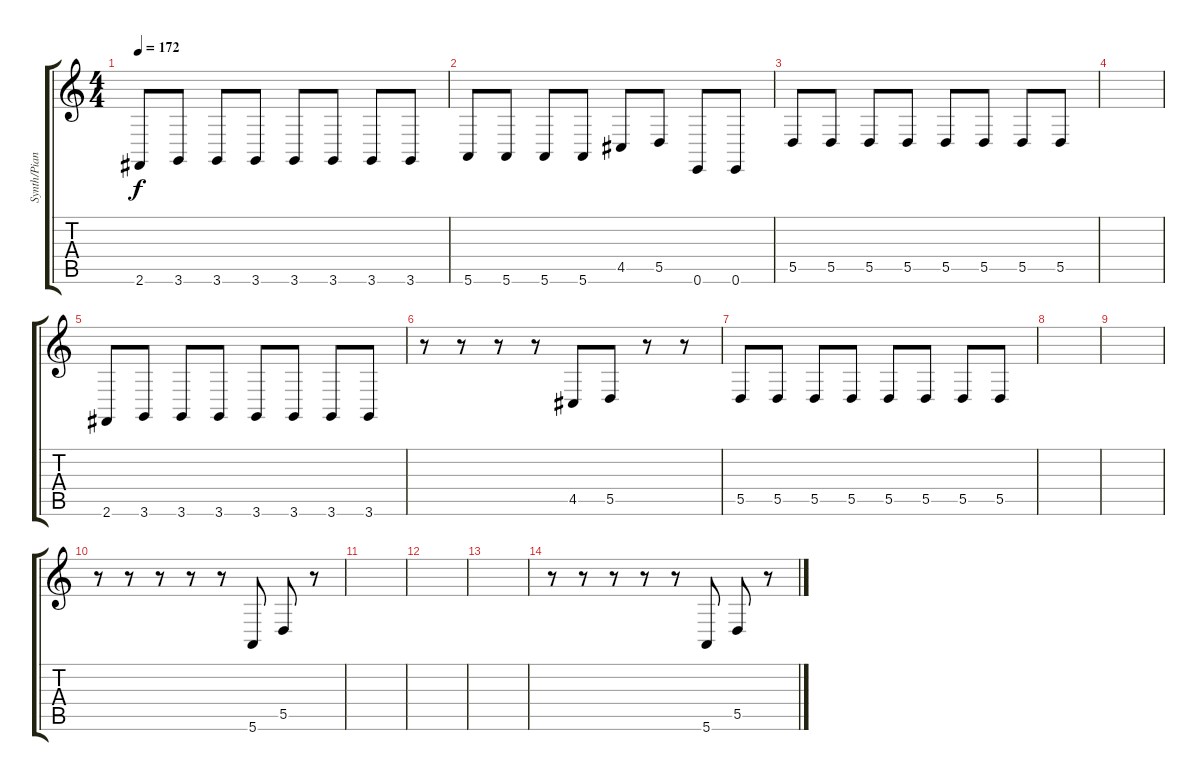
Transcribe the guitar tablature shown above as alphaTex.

\track ("Synth/Piano" "Synth/Pian") {instrument reedorgan}
\staff {score tabs}
\tuning (E4 B3 G3 D3 A2 E2) {hide}
\ts (4 4)
\tempo 172
\clef g2
\ks c
2.6.8{dy f} 3.6.8 3.6.8 3.6.8 3.6.8 3.6.8 3.6.8 3.6.8 |
5.6.8 5.6.8 5.6.8 5.6.8 4.5.8 5.5.8 0.6.8 0.6.8 |
5.5.8 5.5.8 5.5.8 5.5.8 5.5.8 5.5.8 5.5.8 5.5.8 |
|
2.6.8 3.6.8 3.6.8 3.6.8 3.6.8 3.6.8 3.6.8 3.6.8 |
r.8 r.8 r.8 r.8 4.5.8 5.5.8 r.8 r.8 |
5.5.8 5.5.8 5.5.8 5.5.8 5.5.8 5.5.8 5.5.8 5.5.8 |
|
|
r.8 r.8 r.8 r.8 r.8 5.6.8 5.5.8 r.8 |
|
|
|
r.8 r.8 r.8 r.8 r.8 5.6.8 5.5.8 r.8
